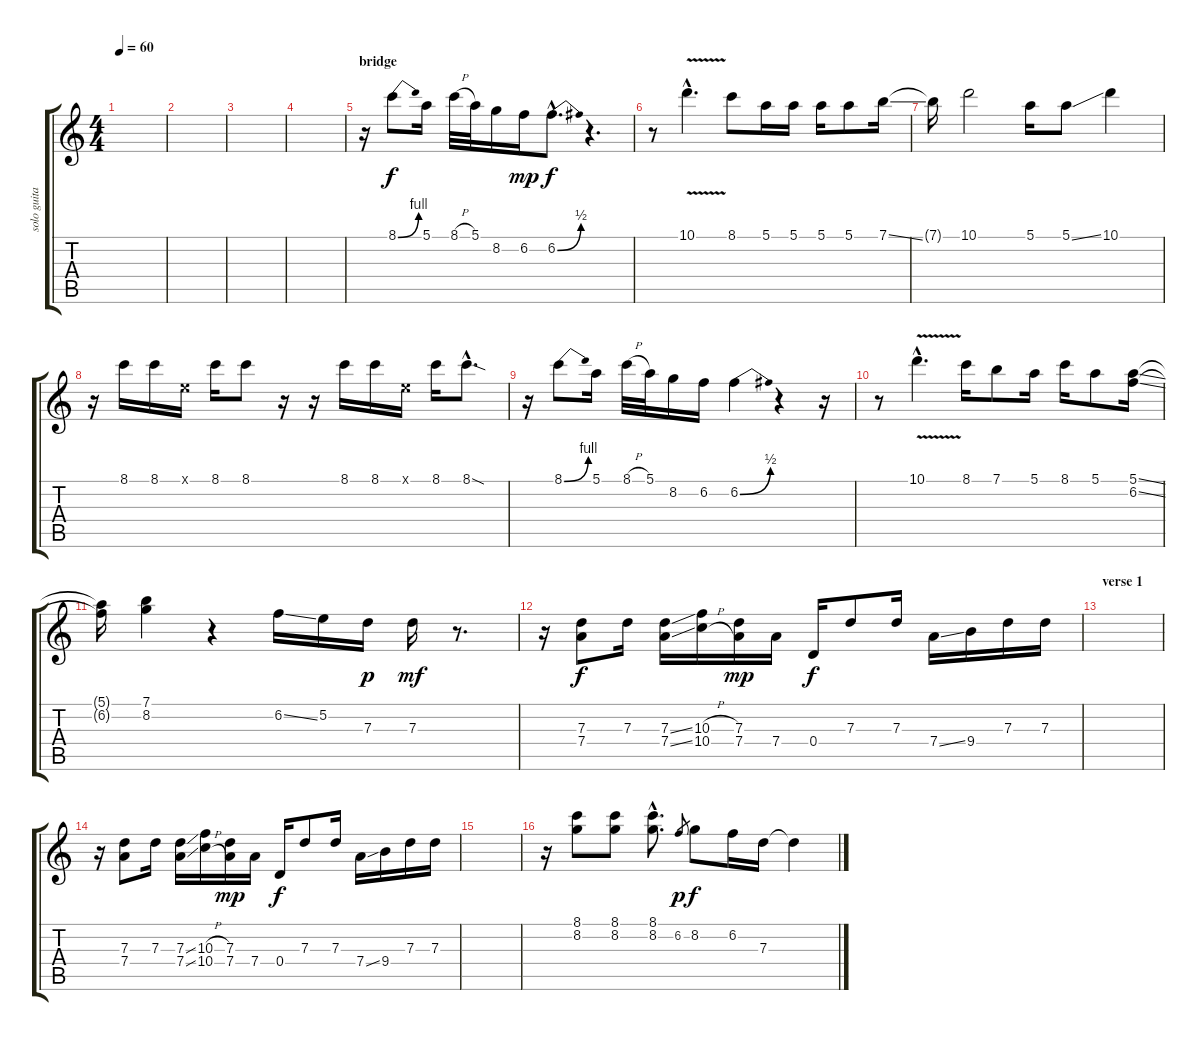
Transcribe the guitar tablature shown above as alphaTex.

\track ("solo guitar" "solo guita") {instrument acousticguitarsteel}
\staff {score tabs}
\tuning (E4 B3 G3 D3 A2 E2) {hide}
\ts (4 4)
\tempo 60
\clef g2
\ks c
|
|
|
|
\section ("" "bridge")
r.16 8.1{be (bend 0 0 60 4)}.8 5.1.16 8.1{h}.32 5.1.32 8.2.16 6.2.16{dy mp} 6.2{be (bend 0 0 60 2) hac}.8{d dy f} r.4{d} |
r.8 10.1{v hac}.4{d} 8.1.8 5.1.16 5.1.16 5.1.16 5.1.8 7.1{ss}.16 |
7.1{t}.16 10.1.2 5.1.16 5.1{ss}.8 10.1.4 |
r.16 8.1.16 8.1.16 0.1{x}.16 8.1.16 8.1.8 r.16 r.16 8.1.16 8.1.16 0.1{x}.16 8.1.16 8.1{sod hac}.8{d} |
r.16 8.1{be (bend 0 0 60 4)}.8 5.1.16 8.1{h}.32 5.1.32 8.2.16 6.2.16 6.2{be (bend 0 0 60 2)}.4 r.4 r.16 |
r.8 10.1{v hac}.4{d} 8.1.16 7.1.8 5.1.16 8.1.16 5.1.8 (5.1{ss} 6.2{ss}).16 |
(5.1{t} 6.2{t}).16 (7.1 8.2).4 r.4 6.2{ss}.16 5.2.16 7.3.16{dy p} 7.3.16{dy mf} r.8{d} |
r.16 (7.3 7.4).8{dy f} 7.3.16 (7.3{ss} 7.4{ss}).16 (10.3{h} 10.4{h}).16 (7.3 7.4).16{dy mp} 7.4.16 0.4.16{dy f} 7.3.8 7.3.16 7.4{ss}.16 9.4.16 7.3.16 7.3.16 |
\section ("" "verse 1")
|
r.16 (7.3 7.4).8 7.3.16 (7.3{ss} 7.4{ss}).16 (10.3{h} 10.4{h}).16 (7.3 7.4).16{dy mp} 7.4.16 0.4.16{dy f} 7.3.8 7.3.16 7.4{ss}.16 9.4.16 7.3.16 7.3.16 |
|
r.16 (8.1 8.2).8 (8.1 8.2).8 (8.1{hac} 8.2{hac}).8{d} 6.2.8{gr dy p} 8.2.8{dy f} 6.2.16 7.3.16 7.3{t}.4
